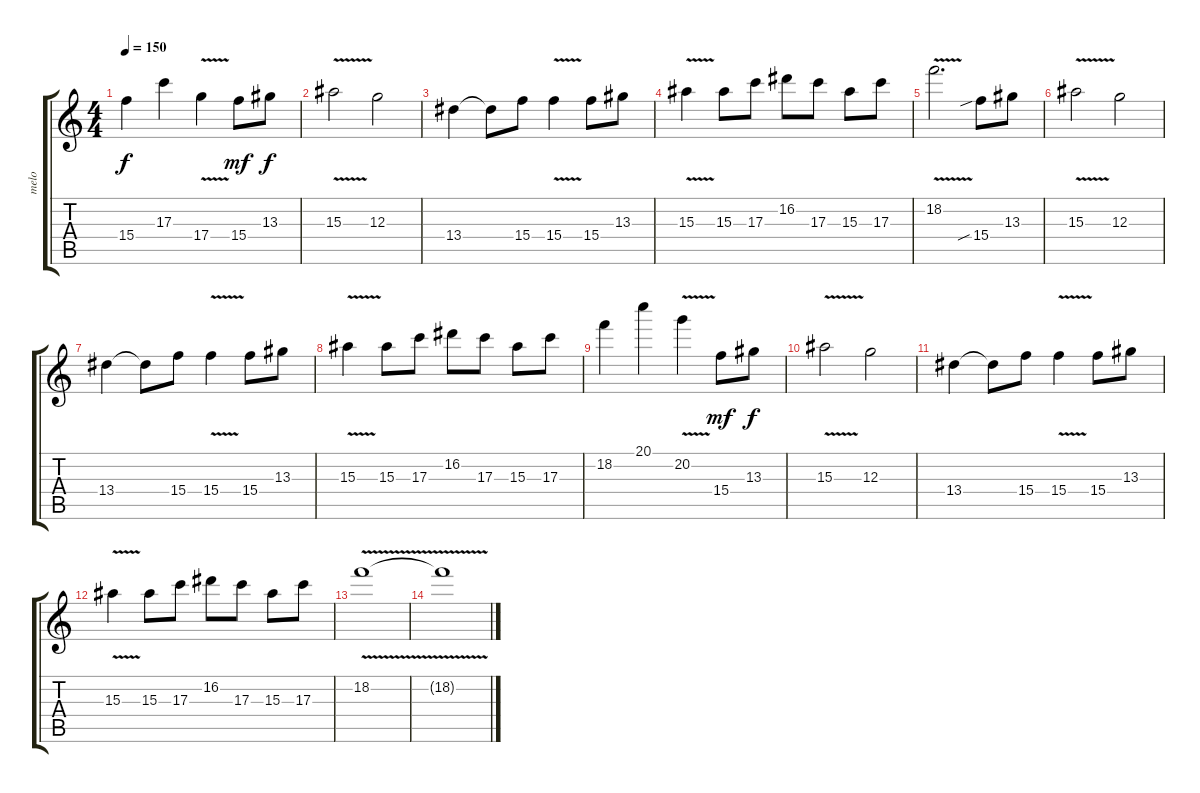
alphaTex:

\track ("melo" "melo") {instrument acousticguitarsteel}
\staff {score tabs}
\tuning (E4 B3 G3 D3 A2 E2) {hide}
\ts (4 4)
\tempo 150
\clef g2
\ks c
15.4.4{dy f} 17.3.4 17.4{v}.4 15.4.8{dy mf} 13.3.8{dy f} |
15.3{v}.2 12.3.2 |
13.4.4 13.4{t}.8 15.4.8 15.4{v}.4 15.4.8 13.3.8 |
15.3{v}.4 15.3.8 17.3.8 16.2.8 17.3.8 15.3.8 17.3.8 |
18.2{v}.2{d} 15.4{sib}.8 13.3.8 |
15.3{v}.2 12.3.2 |
13.4.4 13.4{t}.8 15.4.8 15.4{v}.4 15.4.8 13.3.8 |
15.3{v}.4 15.3.8 17.3.8 16.2.8 17.3.8 15.3.8 17.3.8 |
18.2.4 20.1.4 20.2{v}.4 15.4.8{dy mf} 13.3.8{dy f} |
15.3{v}.2 12.3.2 |
13.4.4 13.4{t}.8 15.4.8 15.4{v}.4 15.4.8 13.3.8 |
15.3{v}.4 15.3.8 17.3.8 16.2.8 17.3.8 15.3.8 17.3.8 |
18.2{v}.1 |
18.2{t}.1
